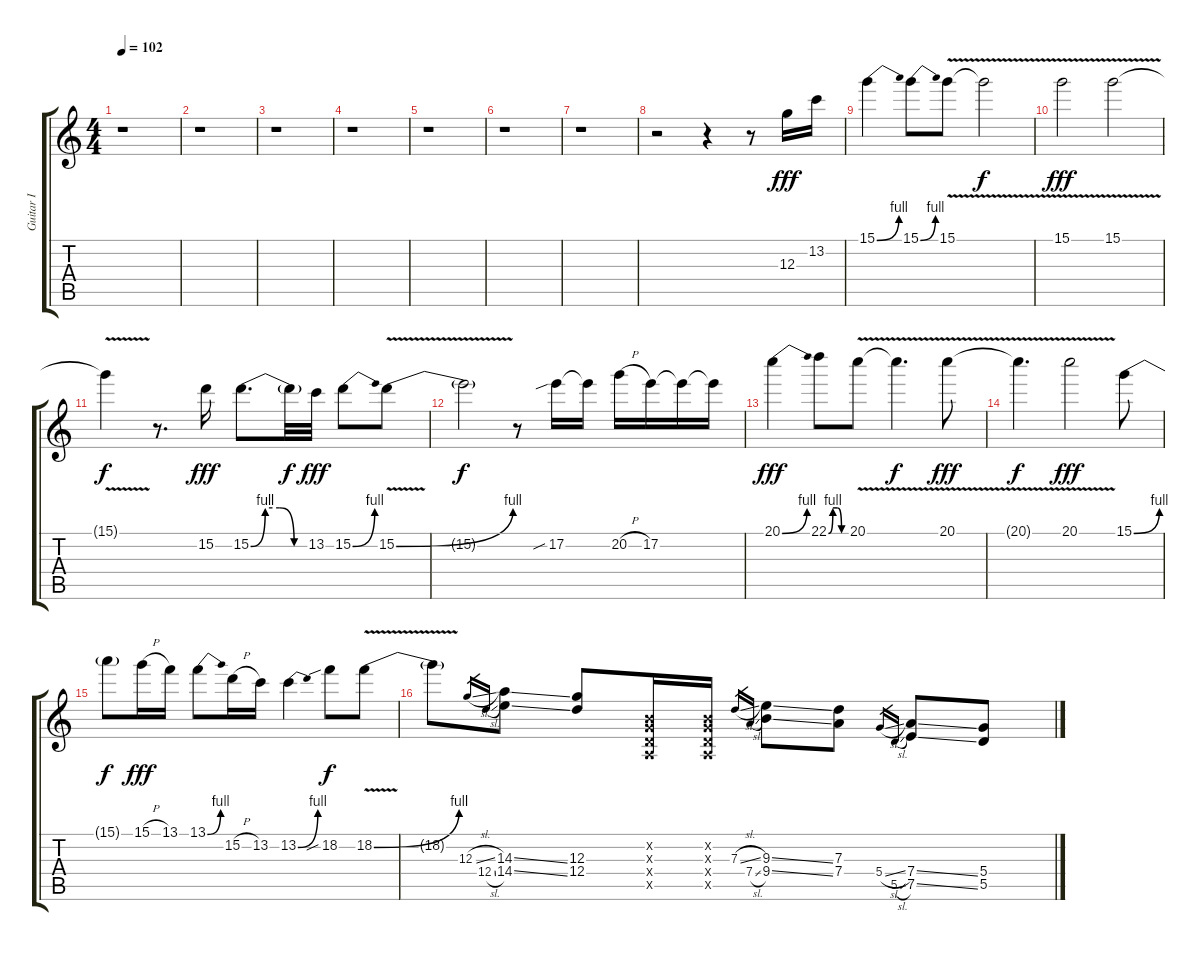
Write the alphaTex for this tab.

\track ("Guitar I" "Guitar I") {instrument distortionguitar}
\staff {score tabs}
\tuning (E4 B3 G3 D3 A2 E2) {hide}
\ts (4 4)
\tempo 102
\clef g2
\ks c
r.1{dy fff instrument distortionguitar} |
r.1 |
r.1 |
r.1 |
r.1 |
r.1 |
r.1 |
r.2 r.4 r.8 12.3.16 13.2.16{txt ""} |
15.1{be (bend 0 0 60 4)}.4 15.1{be (bend 0 0 60 4)}.8 15.1{v}.8 15.1{t}.2{dy f} |
15.1{v}.2{dy fff} 15.1{v}.2 |
15.1{t}.4{dy f} r.8{d} 15.2.16{dy fff} 15.2{be (custom 0 0 15 4 30 4 45 0 60 0)}.8{d} 15.2{t}.32{dy f} 13.2.32{dy fff} 15.2{be (bend 0 0 60 4)}.8 15.2{be (bend 0 0 60 4) v}.8 |
15.2{t}.2{dy f} r.8 17.2{sib}.16 17.2{t}.16 20.2{h}.16 17.2.16 17.2{t}.16 17.2{t}.16 |
20.1{be (bend 0 0 60 4)}.4{dy fff} 22.1{be (custom 0 0 15 4 30 4 45 0 60 0)}.8 20.1{v}.8 20.1{t}.4{d dy f} 20.1{v}.8{dy fff} |
20.1{t}.4{d dy f} 20.1{v}.2{dy fff} 15.1{be (bend 0 0 60 4)}.8 |
15.1{t}.8{dy f} 15.1{h}.16{dy fff} 13.1.16 13.1{be (bend 0 0 60 4)}.8 15.2{h}.16 13.2.16 13.2{be (bend 0 0 60 4)}.4 18.2{sib}.8{dy f} 18.2{be (bend 0 0 60 4) v}.8 |
18.2{t}.8 12.3{sl}.16{gr} 12.4{sl}.16{gr} (14.3{ss} 14.4{ss}).8 (12.3 12.4).8 (0.2{x} 0.3{x} 0.4{x} 0.5{x}).16 (0.2{x} 0.3{x} 0.4{x} 0.5{x}).16 7.3{sl}.16{gr} 7.4{sl}.16{gr} (9.3{ss} 9.4{ss}).8 (7.3 7.4).8 5.4{sl}.16{gr} 5.5{sl}.16{gr} (7.4{ss} 7.5{ss}).8 (5.4 5.5).8
